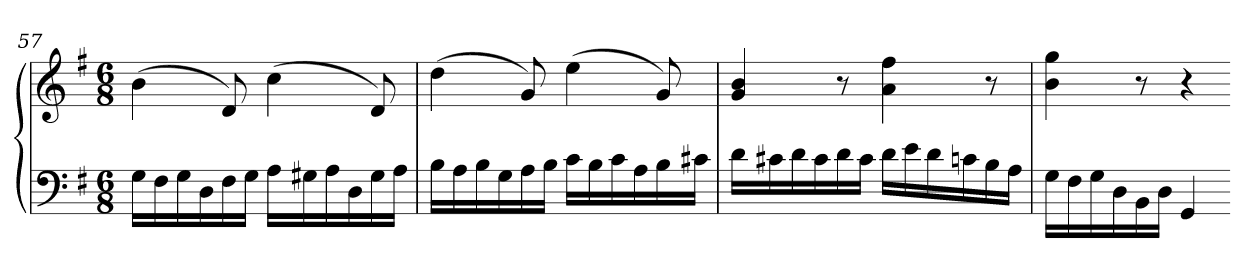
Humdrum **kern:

**kern	**kern
*part1	*part1
*staff2	*staff1
*clefF4	*clefG2
*k[f#]	*k[f#]
*G:	*G:
*M6/8	*M6/8
=57	=57
16GLL	(4b
16F#	.
16G	.
16D	.
16F#	8d)
16GJJ	.
16ALL	(4cc
16G#X	.
16A	.
16D	.
16G#	8d)
16AJJ	.
=58	=58
16BLL	(4dd
16A	.
16B	.
16G	.
16A	8g)
16BJJ	.
16cLL	(4ee
16B	.
16c	.
16A	.
16B	8g)
16c#XJJ	.
=59	=59
16dLL	4g 4b
16c#X	.
16d	.
16c#	.
16d	8r
16c#JJ	.
16dLL	4a 4ff#
16e	.
16d	.
16cn	.
16B	8r
16AJJ	.
=60	=60
16GLL	4b 4gg
16F#	.
16G	.
16D	.
16BB	8r
16DJJ	.
4GG	4r
=-	=-
*-	*-
